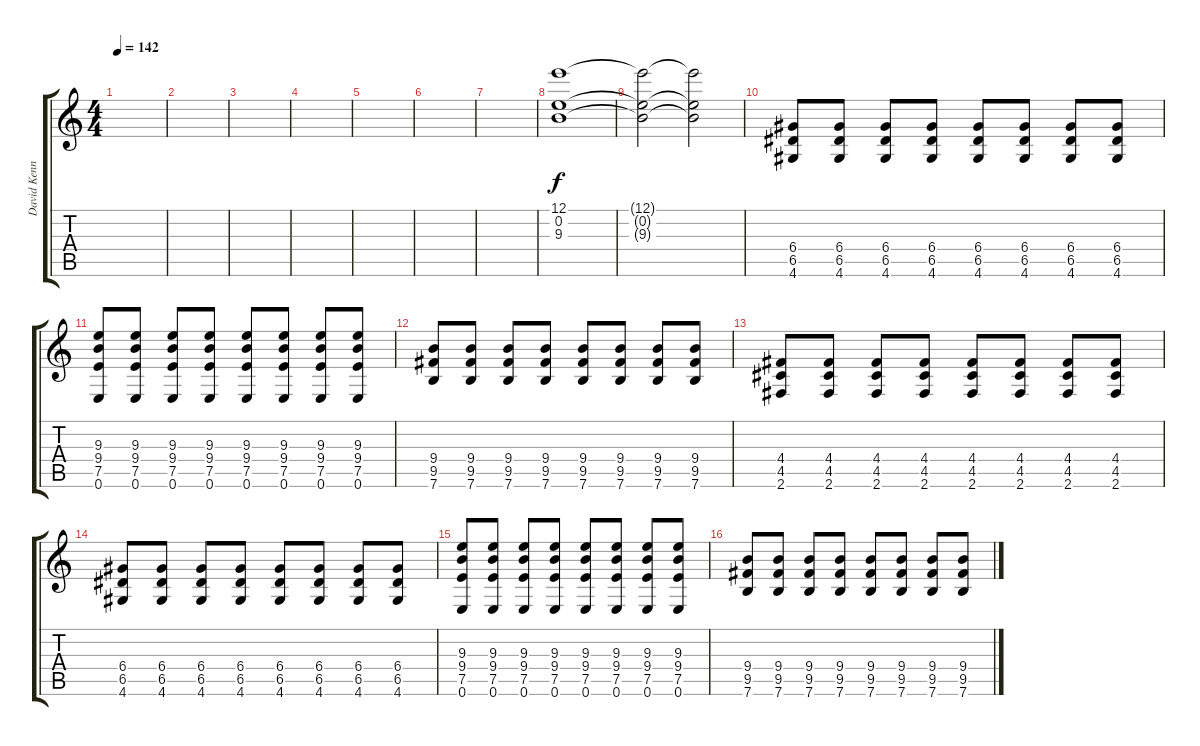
\track ("David Kennedy" "David Kenn") {instrument distortionguitar}
\staff {score tabs}
\tuning (E4 B3 G3 D3 A2 E2) {hide}
\ts (4 4)
\tempo 142
\clef g2
\ks c
|
|
|
|
|
|
|
(12.1 0.2 9.3).1{volume 13} |
(12.1{t} 0.2{t} 9.3{t}).2 (12.1{t} 0.2{t} 9.3{t}).2{volume 10} |
(6.4 6.5 4.6).8{volume 14} (6.4 6.5 4.6).8 (6.4 6.5 4.6).8 (6.4 6.5 4.6).8 (6.4 6.5 4.6).8 (6.4 6.5 4.6).8 (6.4 6.5 4.6).8 (6.4 6.5 4.6).8 |
(9.3 9.4 7.5 0.6).8 (9.3 9.4 7.5 0.6).8 (9.3 9.4 7.5 0.6).8 (9.3 9.4 7.5 0.6).8 (9.3 9.4 7.5 0.6).8 (9.3 9.4 7.5 0.6).8 (9.3 9.4 7.5 0.6).8 (9.3 9.4 7.5 0.6).8 |
(9.4 9.5 7.6).8 (9.4 9.5 7.6).8 (9.4 9.5 7.6).8 (9.4 9.5 7.6).8 (9.4 9.5 7.6).8 (9.4 9.5 7.6).8 (9.4 9.5 7.6).8 (9.4 9.5 7.6).8 |
(4.4 4.5 2.6).8 (4.4 4.5 2.6).8 (4.4 4.5 2.6).8 (4.4 4.5 2.6).8 (4.4 4.5 2.6).8 (4.4 4.5 2.6).8 (4.4 4.5 2.6).8 (4.4 4.5 2.6).8 |
(6.4 6.5 4.6).8 (6.4 6.5 4.6).8 (6.4 6.5 4.6).8 (6.4 6.5 4.6).8 (6.4 6.5 4.6).8 (6.4 6.5 4.6).8 (6.4 6.5 4.6).8 (6.4 6.5 4.6).8 |
(9.3 9.4 7.5 0.6).8 (9.3 9.4 7.5 0.6).8 (9.3 9.4 7.5 0.6).8 (9.3 9.4 7.5 0.6).8 (9.3 9.4 7.5 0.6).8 (9.3 9.4 7.5 0.6).8 (9.3 9.4 7.5 0.6).8 (9.3 9.4 7.5 0.6).8 |
(9.4 9.5 7.6).8 (9.4 9.5 7.6).8 (9.4 9.5 7.6).8 (9.4 9.5 7.6).8 (9.4 9.5 7.6).8 (9.4 9.5 7.6).8 (9.4 9.5 7.6).8 (9.4 9.5 7.6).8
